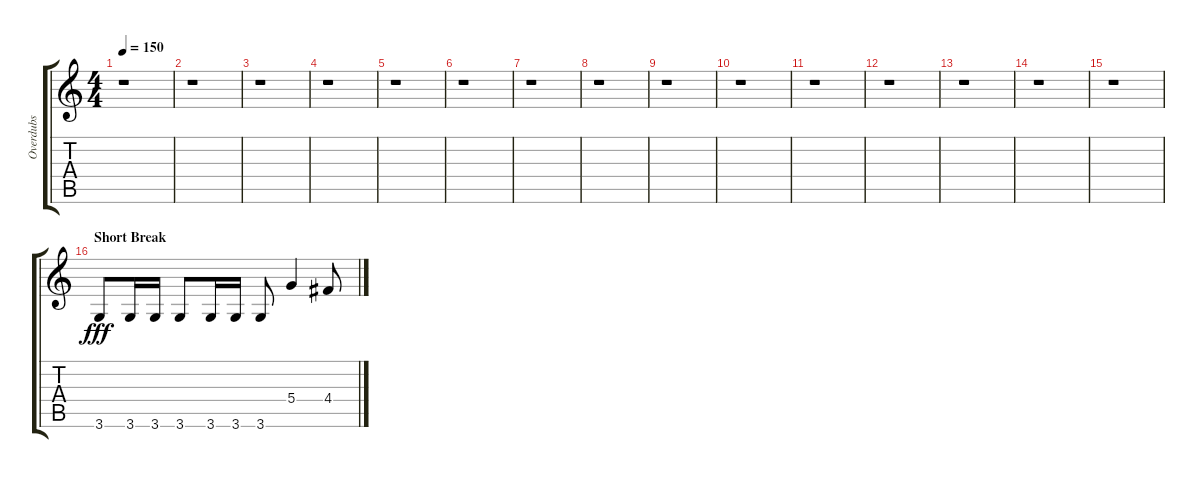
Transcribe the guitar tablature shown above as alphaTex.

\track ("Overdubs" "Overdubs") {instrument overdrivenguitar}
\staff {score tabs}
\tuning (E4 B3 G3 D3 A2 E2) {hide}
\ts (4 4)
\tempo 150
\clef g2
\ks c
r.1{dy fff} |
r.1 |
r.1 |
r.1 |
r.1 |
r.1 |
r.1 |
r.1 |
r.1 |
r.1 |
r.1 |
r.1 |
r.1 |
r.1 |
r.1 |
\section ("" "Short Break")
3.6.8{volume 16} 3.6.16 3.6.16 3.6.8 3.6.16 3.6.16 3.6.8 5.4.4 4.4.8
